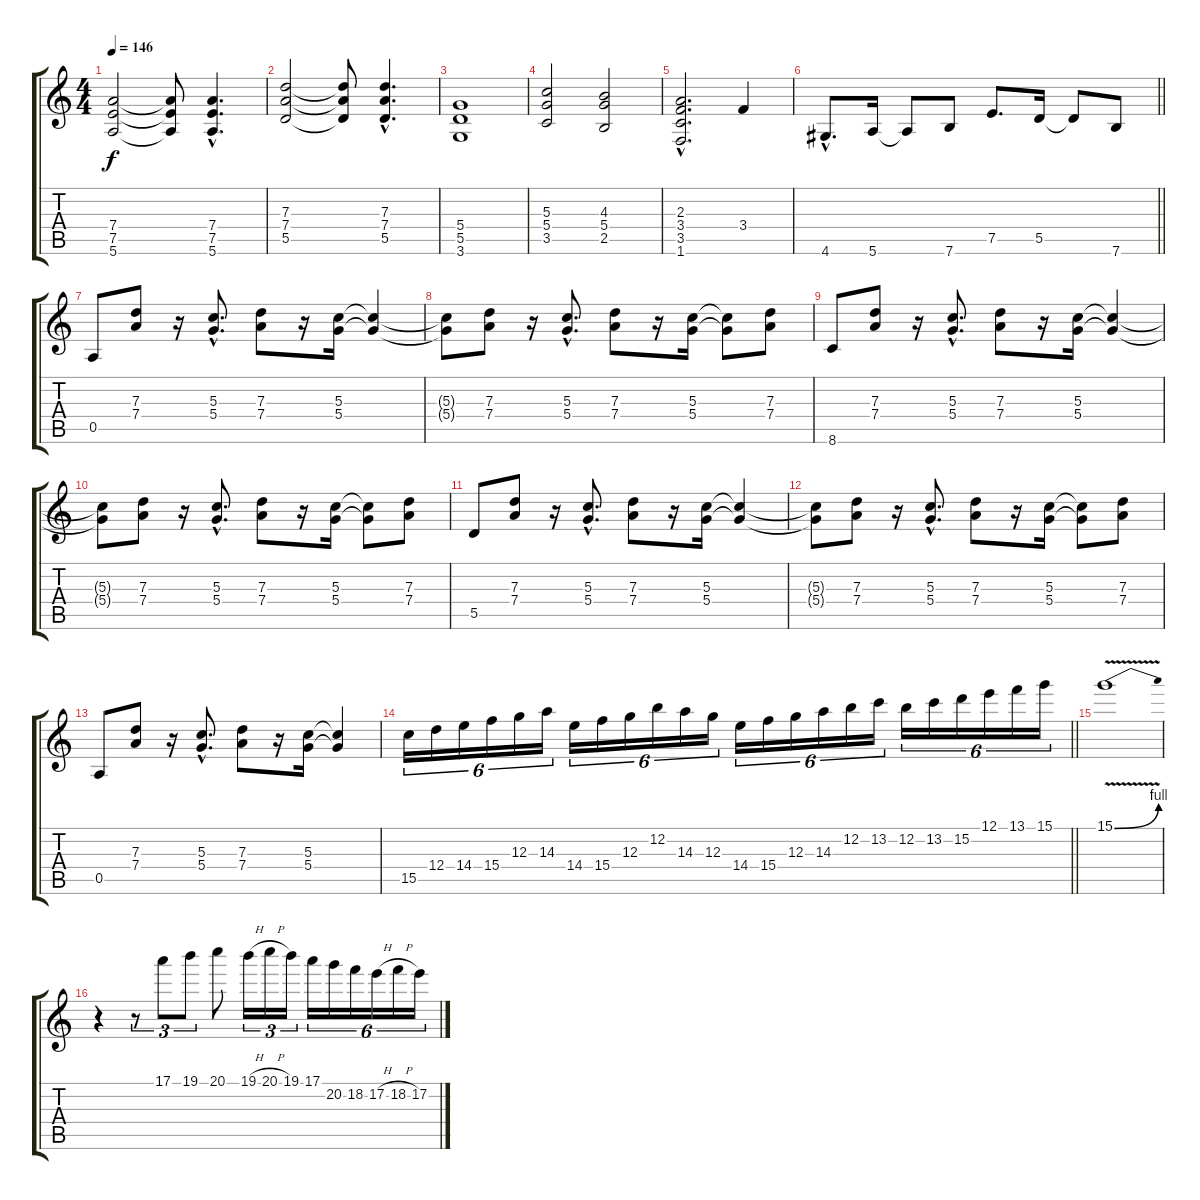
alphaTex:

\track "" {instrument distortionguitar}
\staff {score tabs}
\tuning (E4 B3 G3 D3 A2 E2) {hide}
\ts (4 4)
\tempo 146
\clef g2
\ks c
(7.4 7.5 5.6).2{dy f} (7.4{t} 7.5{t} 5.6{t}).8 (7.4{hac} 7.5{hac} 5.6{hac}).4{d} |
(7.3 7.4 5.5).2 (7.3{t} 7.4{t} 5.5{t}).8 (7.3{hac} 7.4{hac} 5.5{hac}).4{d} |
(5.4 5.5 3.6).1 |
(5.3 5.4 3.5).2 (4.3 5.4 2.5).2 |
(2.3{hac} 3.4{hac} 3.5{hac} 1.6{hac}).2{d} 3.4.4 |
\barLineRight lightlight
4.6{hac}.8{d} 5.6.16 5.6{t}.8 7.6.8 7.5.8{d} 5.5.16 5.5{t}.8 7.6.8 |
0.5.8 (7.3 7.4).8 r.16 (5.3{hac} 5.4{hac}).8{d} (7.3 7.4).8 r.16 (5.3 5.4).16 (5.3{t} 5.4{t}).4 |
(5.3{t} 5.4{t}).8 (7.3 7.4).8 r.16 (5.3{hac} 5.4{hac}).8{d} (7.3 7.4).8 r.16 (5.3 5.4).16 (5.3{t} 5.4{t}).8 (7.3 7.4).8 |
8.6.8 (7.3 7.4).8 r.16 (5.3{hac} 5.4{hac}).8{d} (7.3 7.4).8 r.16 (5.3 5.4).16 (5.3{t} 5.4{t}).4 |
(5.3{t} 5.4{t}).8 (7.3 7.4).8 r.16 (5.3{hac} 5.4{hac}).8{d} (7.3 7.4).8 r.16 (5.3 5.4).16 (5.3{t} 5.4{t}).8 (7.3 7.4).8 |
5.5.8 (7.3 7.4).8 r.16 (5.3{hac} 5.4{hac}).8{d} (7.3 7.4).8 r.16 (5.3 5.4).16 (5.3{t} 5.4{t}).4 |
(5.3{t} 5.4{t}).8 (7.3 7.4).8 r.16 (5.3{hac} 5.4{hac}).8{d} (7.3 7.4).8 r.16 (5.3 5.4).16 (5.3{t} 5.4{t}).8 (7.3 7.4).8 |
0.5.8 (7.3 7.4).8 r.16 (5.3{hac} 5.4{hac}).8{d} (7.3 7.4).8 r.16 (5.3 5.4).16 (5.3{t} 5.4{t}).4 |
\barLineRight lightlight
15.5.16{tu (6 4)} 12.4.16{tu (6 4)} 14.4.16{tu (6 4)} 15.4.16{tu (6 4)} 12.3.16{tu (6 4)} 14.3.16{tu (6 4)} 14.4.16{tu (6 4)} 15.4.16{tu (6 4)} 12.3.16{tu (6 4)} 12.2.16{tu (6 4)} 14.3.16{tu (6 4)} 12.3.16{tu (6 4)} 14.4.16{tu (6 4)} 15.4.16{tu (6 4)} 12.3.16{tu (6 4)} 14.3.16{tu (6 4)} 12.2.16{tu (6 4)} 13.2.16{tu (6 4)} 12.2.16{tu (6 4)} 13.2.16{tu (6 4)} 15.2.16{tu (6 4)} 12.1.16{tu (6 4)} 13.1.16{tu (6 4)} 15.1.16{tu (6 4)} |
15.1{be (bend 0 0 60 4) v}.1 |
r.4 r.8{tu (3 2)} 17.1.8{tu (3 2)} 19.1.8{tu (3 2)} 20.1.8 19.1{h}.16{tu (3 2)} 20.1{h}.16{tu (3 2)} 19.1.16{tu (3 2)} 17.1.16{tu (6 4)} 20.2.16{tu (6 4)} 18.2.16{tu (6 4)} 17.2{h}.16{tu (6 4)} 18.2{h}.16{tu (6 4)} 17.2.16{tu (6 4)}
